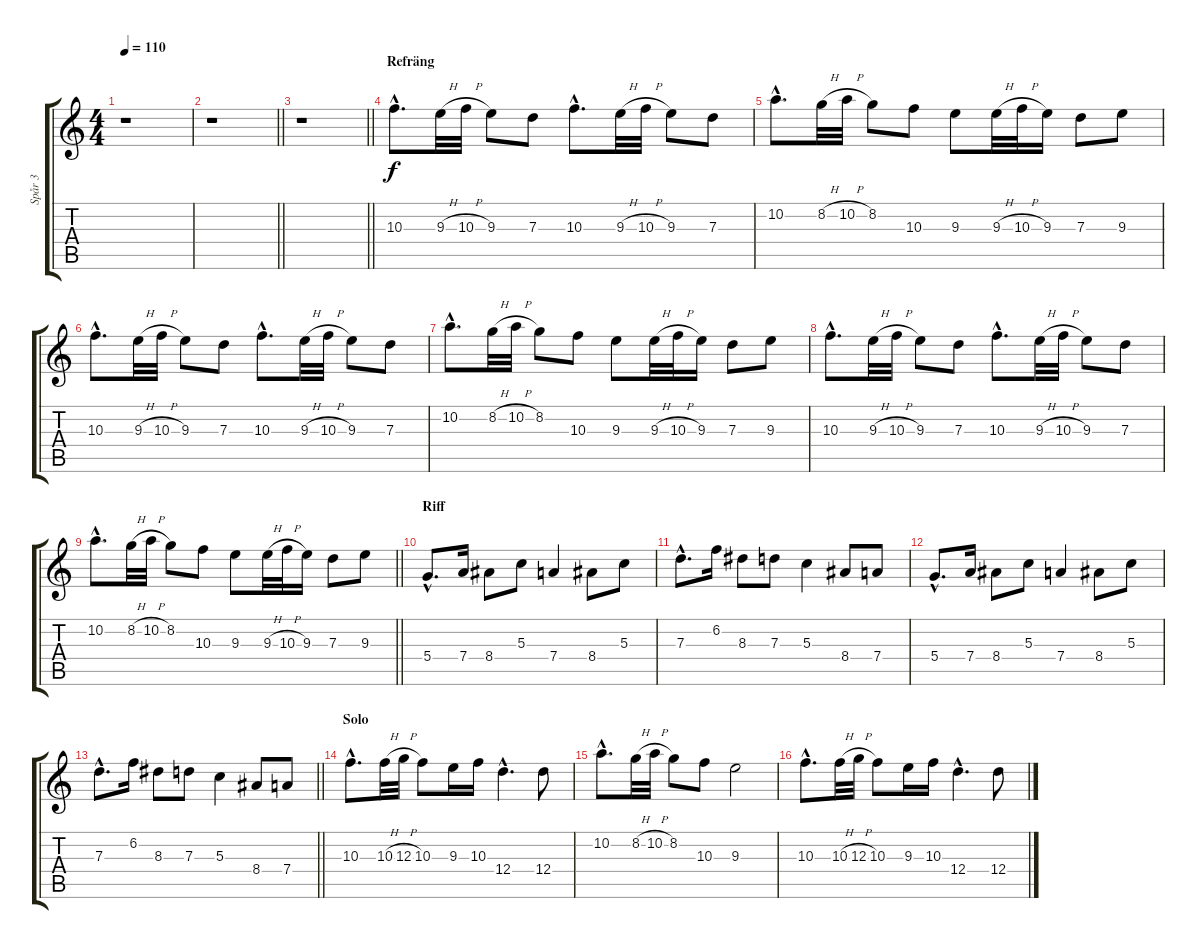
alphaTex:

\track ("Spår 3" "Spår 3") {instrument distortionguitar}
\staff {score tabs}
\tuning (E4 B3 G3 D3 A2 E2) {hide}
\ts (4 4)
\tempo 110
\clef g2
\ks c
r.1{dy f} |
\barLineRight lightlight
r.1 |
\barLineRight lightlight
r.1 |
\section ("" "Refräng")
10.3{hac}.8{d} 9.3{h}.32 10.3{h}.32 9.3.8 7.3.8 10.3{hac}.8{d} 9.3{h}.32 10.3{h}.32 9.3.8 7.3.8 |
10.2{hac}.8{d} 8.2{h}.32 10.2{h}.32 8.2.8 10.3.8 9.3.8 9.3{h}.32 10.3{h}.32 9.3.16 7.3.8 9.3.8 |
10.3{hac}.8{d} 9.3{h}.32 10.3{h}.32 9.3.8 7.3.8 10.3{hac}.8{d} 9.3{h}.32 10.3{h}.32 9.3.8 7.3.8 |
10.2{hac}.8{d} 8.2{h}.32 10.2{h}.32 8.2.8 10.3.8 9.3.8 9.3{h}.32 10.3{h}.32 9.3.16 7.3.8 9.3.8 |
10.3{hac}.8{d} 9.3{h}.32 10.3{h}.32 9.3.8 7.3.8 10.3{hac}.8{d} 9.3{h}.32 10.3{h}.32 9.3.8 7.3.8 |
\barLineRight lightlight
10.2{hac}.8{d} 8.2{h}.32 10.2{h}.32 8.2.8 10.3.8 9.3.8 9.3{h}.32 10.3{h}.32 9.3.16 7.3.8 9.3.8 |
\section ("" "Riff")
5.4{hac}.8{d} 7.4.16 8.4.8 5.3.8 7.4.4 8.4.8 5.3.8 |
7.3{hac}.8{d} 6.2.16 8.3.8 7.3.8 5.3.4 8.4.8 7.4.8 |
5.4{hac}.8{d} 7.4.16 8.4.8 5.3.8 7.4.4 8.4.8 5.3.8 |
\barLineRight lightlight
7.3{hac}.8{d} 6.2.16 8.3.8 7.3.8 5.3.4 8.4.8 7.4.8 |
\section ("" "Solo")
10.3{hac}.8{d} 10.3{h}.32 12.3{h}.32 10.3.8 9.3.16 10.3.16 12.4{hac}.4{d} 12.4.8 |
10.2{hac}.8{d} 8.2{h}.32 10.2{h}.32 8.2.8 10.3.8 9.3.2 |
10.3{hac}.8{d} 10.3{h}.32 12.3{h}.32 10.3.8 9.3.16 10.3.16 12.4{hac}.4{d} 12.4.8
